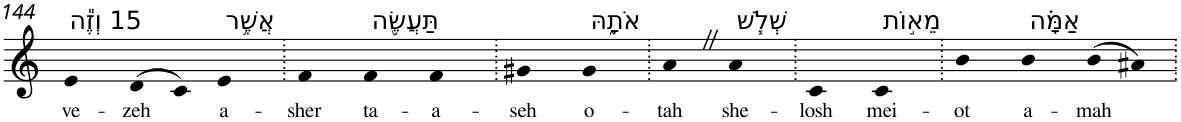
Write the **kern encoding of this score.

**kern	**text
*part1	*part1
*staff1	*staff1
*I"Piano	*
*I'Pno	*
!!LO:PB:g=z
*clefG2	*
*k[]	*
=144	=144
!LO:TX:a:t=15 וְזֶ֕ה	!
!	!LO:LY:b
4e	ve-
!	!LO:LY:b
(>8d	-zeh
8c)	.
!LO:TX:a:t=אֲשֶׁ֥ר	!
!	!LO:LY:b
4e	a-
=145.	=145.
!	!LO:LY:b
4f	-sher
!LO:TX:a:t=תַּעֲשֶׂ֖ה	!
!	!LO:LY:b
4f	ta-
!	!LO:LY:b
4f	-a-
=146.	=146.
!	!LO:LY:b
4g#X	-seh
!LO:TX:a:t=אֹתָ֑הּ	!
!	!LO:LY:b
4g#	o-
=147.	=147.
!	!LO:LY:b
4aZ	-tah
!LO:TX:a:t=שְׁלֹ֧שׁ	!
!	!LO:LY:b
4a	she-
=148.	=148.
!	!LO:LY:b
4c	-losh
!LO:TX:a:t=מֵא֣וֹת	!
!	!LO:LY:b
4c	mei-
=149.	=149.
!	!LO:LY:b
4b	-ot
!LO:TX:a:t=אַמָּ֗ה	!
!	!LO:LY:b
4b	a-
!	!LO:LY:b
(>8b	-mah
8a#X)	.
=.	=.
*-	*-
